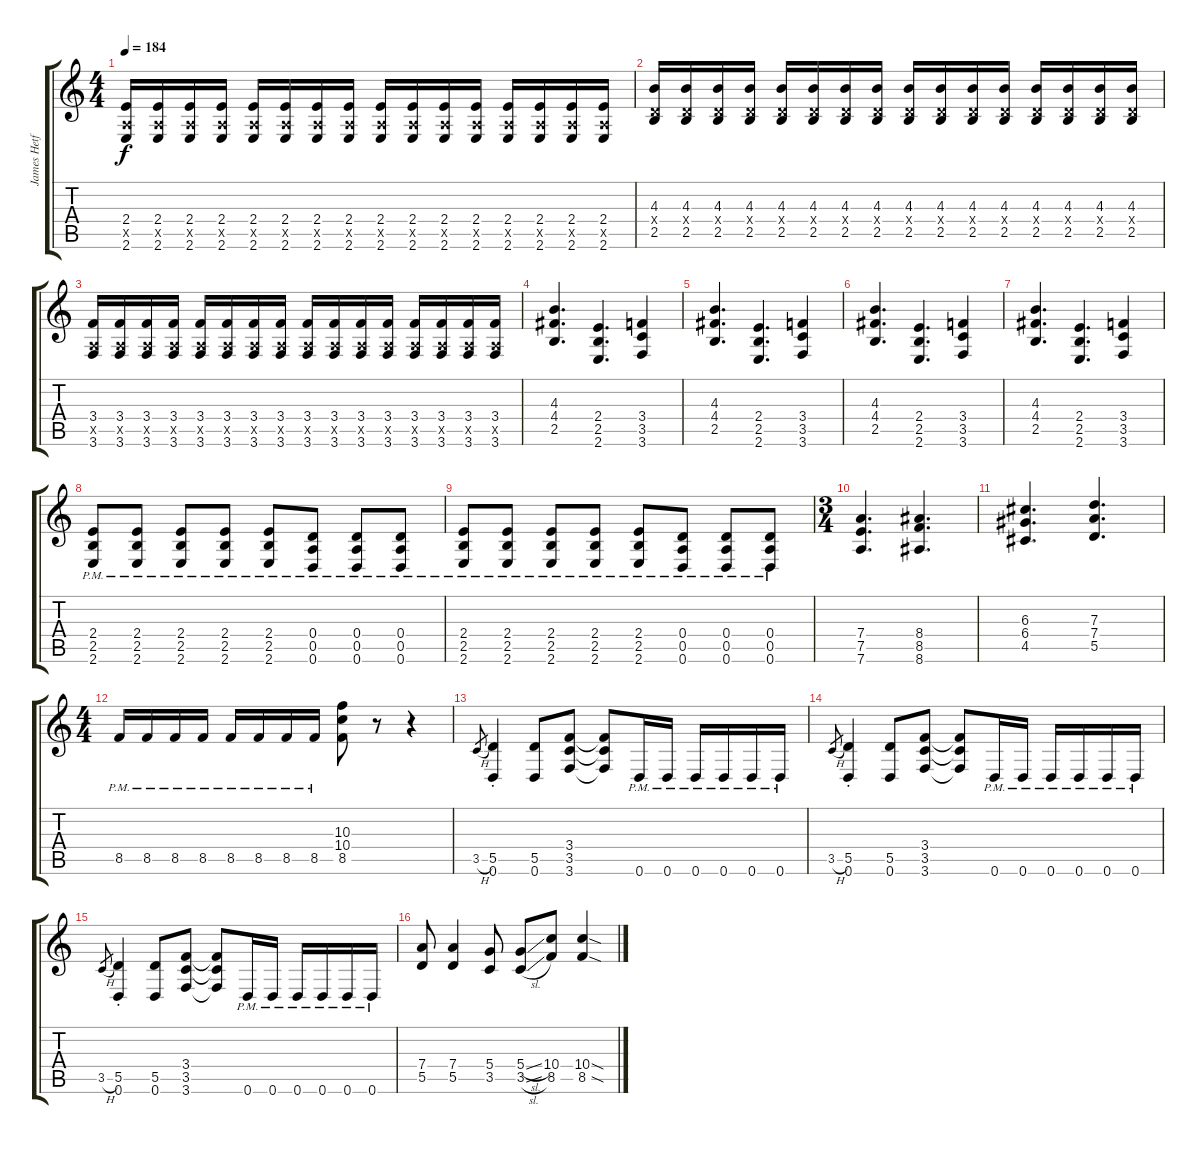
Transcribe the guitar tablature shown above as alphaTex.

\track ("James Hetfield" "James Hetf") {instrument distortionguitar}
\staff {score tabs}
\tuning (E4 B3 G3 D3 A2 D2) {hide}
\ts (4 4)
\tempo 184
\clef g2
\ks c
(2.4 0.5{x} 2.6).16{dy f} (2.4 0.5{x} 2.6).16 (2.4 0.5{x} 2.6).16 (2.4 0.5{x} 2.6).16 (2.4 0.5{x} 2.6).16 (2.4 0.5{x} 2.6).16 (2.4 0.5{x} 2.6).16 (2.4 0.5{x} 2.6).16 (2.4 0.5{x} 2.6).16 (2.4 0.5{x} 2.6).16 (2.4 0.5{x} 2.6).16 (2.4 0.5{x} 2.6).16 (2.4 0.5{x} 2.6).16 (2.4 0.5{x} 2.6).16 (2.4 0.5{x} 2.6).16 (2.4 0.5{x} 2.6).16 |
(4.3 0.4{x} 2.5).16 (4.3 0.4{x} 2.5).16 (4.3 0.4{x} 2.5).16 (4.3 0.4{x} 2.5).16 (4.3 0.4{x} 2.5).16 (4.3 0.4{x} 2.5).16 (4.3 0.4{x} 2.5).16 (4.3 0.4{x} 2.5).16 (4.3 0.4{x} 2.5).16 (4.3 0.4{x} 2.5).16 (4.3 0.4{x} 2.5).16 (4.3 0.4{x} 2.5).16 (4.3 0.4{x} 2.5).16 (4.3 0.4{x} 2.5).16 (4.3 0.4{x} 2.5).16 (4.3 0.4{x} 2.5).16 |
(3.4 0.5{x} 3.6).16 (3.4 0.5{x} 3.6).16 (3.4 0.5{x} 3.6).16 (3.4 0.5{x} 3.6).16 (3.4 0.5{x} 3.6).16 (3.4 0.5{x} 3.6).16 (3.4 0.5{x} 3.6).16 (3.4 0.5{x} 3.6).16 (3.4 0.5{x} 3.6).16 (3.4 0.5{x} 3.6).16 (3.4 0.5{x} 3.6).16 (3.4 0.5{x} 3.6).16 (3.4 0.5{x} 3.6).16 (3.4 0.5{x} 3.6).16 (3.4 0.5{x} 3.6).16 (3.4 0.5{x} 3.6).16 |
(4.3 4.4 2.5).4{d} (2.4 2.5 2.6).4{d} (3.4 3.5 3.6).4 |
(4.3 4.4 2.5).4{d} (2.4 2.5 2.6).4{d} (3.4 3.5 3.6).4 |
(4.3 4.4 2.5).4{d} (2.4 2.5 2.6).4{d} (3.4 3.5 3.6).4 |
(4.3 4.4 2.5).4{d} (2.4 2.5 2.6).4{d} (3.4 3.5 3.6).4 |
(2.4{pm} 2.5{pm} 2.6{pm}).8 (2.4{pm} 2.5{pm} 2.6{pm}).8 (2.4{pm} 2.5{pm} 2.6{pm}).8 (2.4{pm} 2.5{pm} 2.6{pm}).8 (2.4{pm} 2.5{pm} 2.6{pm}).8 (0.4{pm} 0.5{pm} 0.6{pm}).8 (0.4{pm} 0.5{pm} 0.6{pm}).8 (0.4{pm} 0.5{pm} 0.6{pm}).8 |
(2.4{pm} 2.5{pm} 2.6{pm}).8 (2.4{pm} 2.5{pm} 2.6{pm}).8 (2.4{pm} 2.5{pm} 2.6{pm}).8 (2.4{pm} 2.5{pm} 2.6{pm}).8 (2.4{pm} 2.5{pm} 2.6{pm}).8 (0.4{pm} 0.5{pm} 0.6{pm}).8 (0.4{pm} 0.5{pm} 0.6{pm}).8 (0.4{pm} 0.5{pm} 0.6{pm}).8 |
\ts (3 4)
(7.4 7.5 7.6).4{d} (8.4 8.5 8.6).4{d} |
(6.3 6.4 4.5).4{d} (7.3 7.4 5.5).4{d} |
\ts (4 4)
8.5{pm}.16 8.5{pm}.16 8.5{pm}.16 8.5{pm}.16 8.5{pm}.16 8.5{pm}.16 8.5{pm}.16 8.5{pm}.16 (10.3 10.4 8.5).8 r.8 r.4 |
3.5{h}.8{gr} (5.5{st} 0.6{st}).4 (5.5 0.6).8 (3.4 3.5 3.6).8 (3.4{t} 3.5{t} 3.6{t}).8 0.6{pm}.16 0.6{pm}.16 0.6{pm}.16 0.6{pm}.16 0.6{pm}.16 0.6{pm}.16 |
3.5{h}.8{gr} (5.5{st} 0.6{st}).4 (5.5 0.6).8 (3.4 3.5 3.6).8 (3.4{t} 3.5{t} 3.6{t}).8 0.6{pm}.16 0.6{pm}.16 0.6{pm}.16 0.6{pm}.16 0.6{pm}.16 0.6{pm}.16 |
3.5{h}.8{gr} (5.5{st} 0.6{st}).4 (5.5 0.6).8 (3.4 3.5 3.6).8 (3.4{t} 3.5{t} 3.6{t}).8 0.6{pm}.16 0.6{pm}.16 0.6{pm}.16 0.6{pm}.16 0.6{pm}.16 0.6{pm}.16 |
(7.4 5.5).8 (7.4 5.5).4 (5.4 3.5).8 (5.4{sl} 3.5{sl}).8 (10.4 8.5).8 (10.4{sod} 8.5{sod}).4
